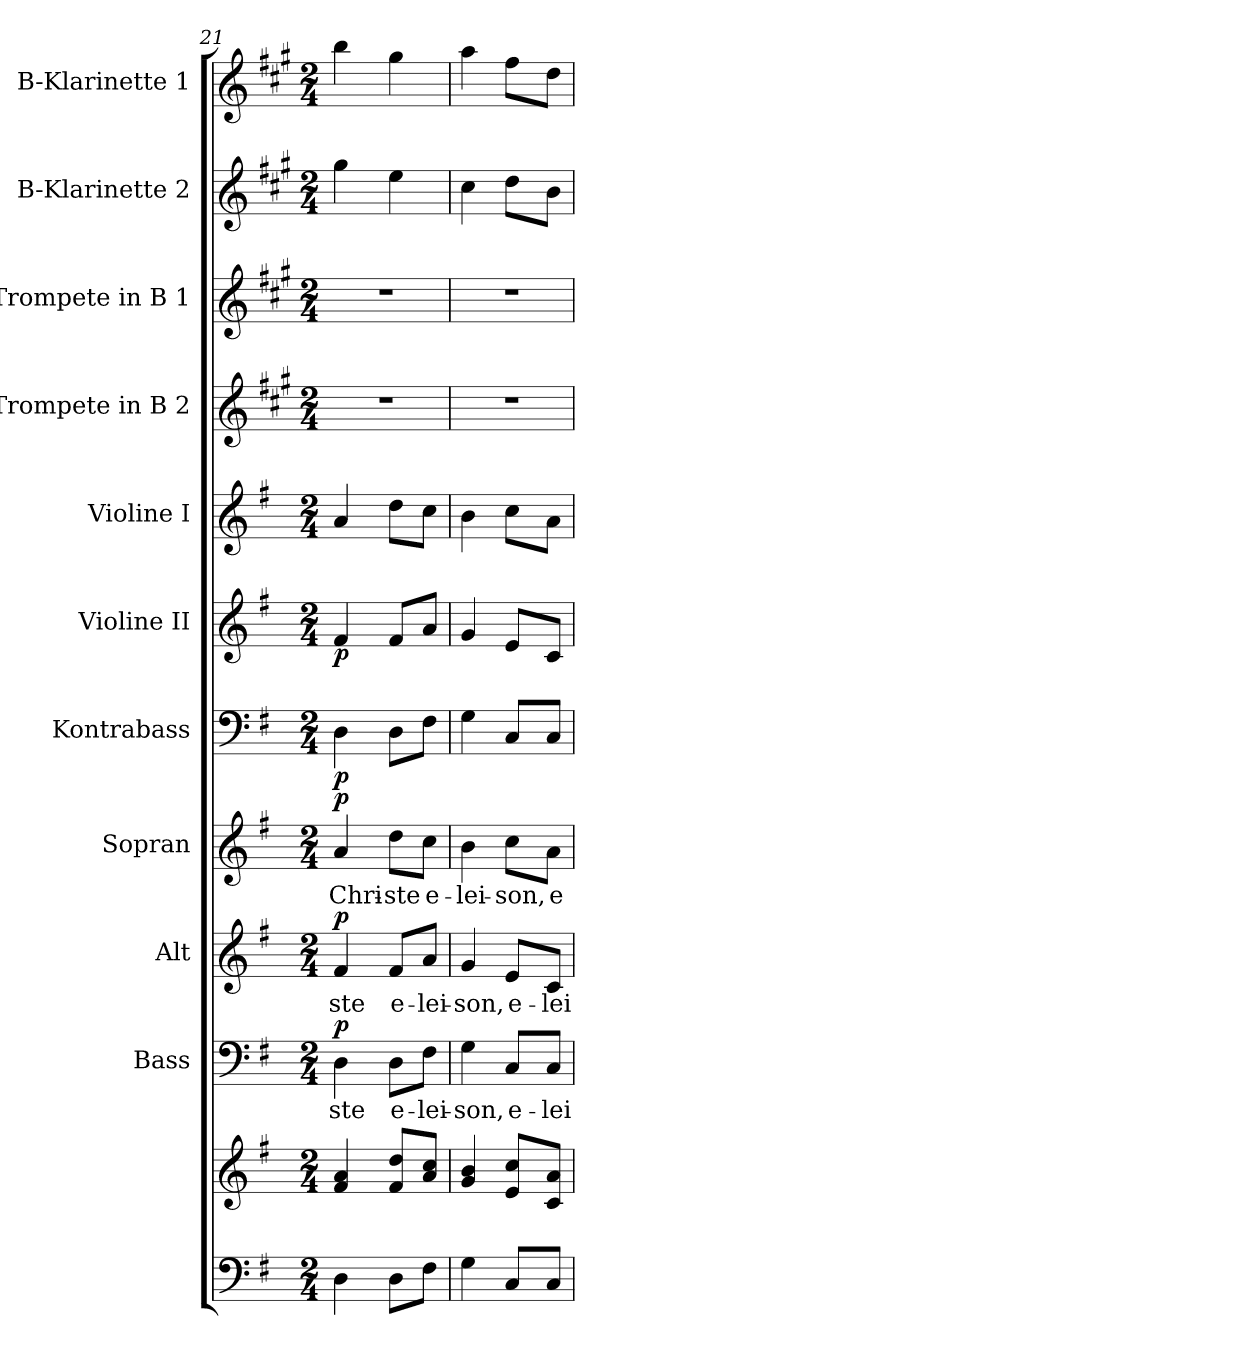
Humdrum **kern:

**kern	**kern	**kern	**text	**dynam	**kern	**text	**dynam	**kern	**text	**dynam	**kern	**dynam	**kern	**dynam	**kern	**kern	**kern	**kern	**kern
*part11	*part11	*part10	*part10	*part10	*part9	*part9	*part9	*part8	*part8	*part8	*part7	*part7	*part6	*part6	*part5	*part4	*part3	*part2	*part1
*staff12	*staff11	*staff10	*staff10	*staff10	*staff9	*staff9	*staff9	*staff8	*staff8	*staff8	*staff7	*staff7	*staff6	*staff6	*staff5	*staff4	*staff3	*staff2	*staff1
*	*	*I"Bass	*	*	*I"Alt	*	*	*I"Sopran	*	*	*I"Kontrabass	*	*I"Violine II	*	*I"Violine I	*I"Trompete in B 2	*I"Trompete in B 1	*I"B-Klarinette 2	*I"B-Klarinette 1
*	*	*I'B.	*	*	*I'A.	*	*	*I'S.	*	*	*I'Kb.	*	*I'Vl. II	*	*I'Vl. I	*I'Tr. 2	*I'Tr. 1	*I'B Kl. 2	*I'B Kl. 1
*clefF4	*clefG2	*clefF4	*	*	*clefG2	*	*	*clefG2	*	*	*clefF4	*	*clefG2	*	*clefG2	*clefG2	*clefG2	*clefG2	*clefG2
*	*	*	*	*	*	*	*	*	*	*	*ITrd7c12	*	*	*	*	*ITrd1c2	*ITrd1c2	*ITrd1c2	*ITrd1c2
*k[f#]	*k[f#]	*k[f#]	*	*	*k[f#]	*	*	*k[f#]	*	*	*k[f#]	*	*k[f#]	*	*k[f#]	*k[f#]	*k[f#]	*k[f#]	*k[f#]
*G:	*G:	*G:	*	*	*G:	*	*	*G:	*	*	*G:	*	*G:	*	*G:	*G:	*G:	*G:	*G:
*M2/4	*M2/4	*M2/4	*	*	*M2/4	*	*	*M2/4	*	*	*M2/4	*	*M2/4	*	*M2/4	*M2/4	*M2/4	*M2/4	*M2/4
=21	=21	=21	=21	=21	=21	=21	=21	=21	=21	=21	=21	=21	=21	=21	=21	=21	=21	=21	=21
!	!	!	!LO:LY:b	!LO:DY:a	!	!LO:LY:b	!LO:DY:a	!	!LO:LY:b	!LO:DY:a	!	!LO:DY:b	!	!LO:DY:b	!	!	!	!	!
4D\	4f#/ 4a/	4D\	-ste	p	4f#/	-ste	p	4a/	Chri-	p	4DD\	p	4f#/	p	4a/	2r	2r	4ff#\	4aa\
!	!	!	!LO:LY:b	!	!	!LO:LY:b	!	!	!LO:LY:b	!	!	!	!	!	!	!	!	!	!
8D\L	8f#/ 8dd/L	8D\L	e-	.	8f#/L	e-	.	8dd\L	-ste	.	8DD\L	.	8f#/L	.	8dd\L	.	.	4dd\	4ff#\
!	!	!	!LO:LY:b	!	!	!LO:LY:b	!	!	!LO:LY:b	!	!	!	!	!	!	!	!	!	!
8F#\J	8a/ 8cc/J	8F#\J	-lei-	.	8a/J	-lei-	.	8cc\J	e-	.	8FF#\J	.	8a/J	.	8cc\J	.	.	.	.
=22	=22	=22	=22	=22	=22	=22	=22	=22	=22	=22	=22	=22	=22	=22	=22	=22	=22	=22	=22
!	!	!	!LO:LY:b	!	!	!LO:LY:b	!	!	!LO:LY:b	!	!	!	!	!	!	!	!	!	!
4G\	4g/ 4b/	4G\	-son,	.	4g/	-son,	.	4b\	-lei-	.	4GG\	.	4g/	.	4b\	2r	2r	4b\	4gg\
!	!	!	!LO:LY:b	!	!	!LO:LY:b	!	!	!LO:LY:b	!	!	!	!	!	!	!	!	!	!
8C/L	8e/ 8cc/L	8C/L	e-	.	8e/L	e-	.	8cc\L	-son,	.	8CC/L	.	8e/L	.	8cc\L	.	.	8cc\L	8ee\L
!	!	!	!LO:LY:b	!	!	!LO:LY:b	!	!	!LO:LY:b	!	!	!	!	!	!	!	!	!	!
8C/J	8c/ 8a/J	8C/J	-lei-	.	8c/J	-lei-	.	8a\J	e-	.	8CC/J	.	8c/J	.	8a\J	.	.	8a\J	8cc\J
=	=	=	=	=	=	=	=	=	=	=	=	=	=	=	=	=	=	=	=
*-	*-	*-	*-	*-	*-	*-	*-	*-	*-	*-	*-	*-	*-	*-	*-	*-	*-	*-	*-
